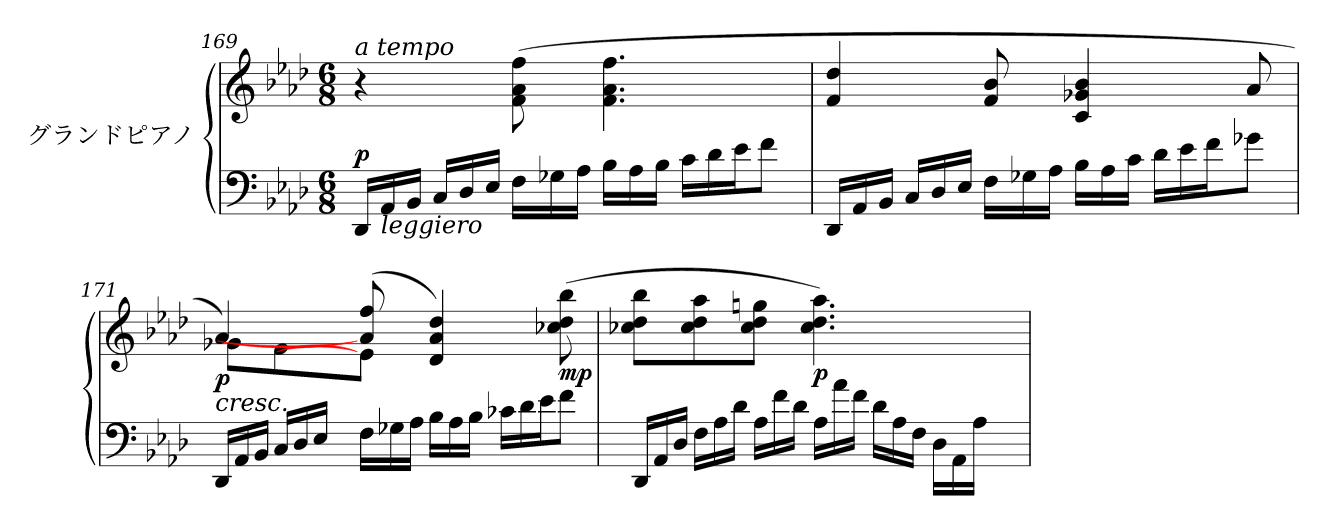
**kern	**kern	**dynam
*part1	*part1	*part1
*staff2	*staff1	*staff1/2
*I"グランドピアノ	*	*
!!LO:LB:g=z
*clefF4	*clefG2	*
*k[b-e-a-d-]	*k[b-e-a-d-]	*
*M6/8	*M6/8	*
*MM69	*MM69	*
*Xtuplet	*	*
=169	=169	=169
!	!LO:TX:a:i:t=a tempo	!
!	!	!LO:DY:a=2
24DD-/LL	4r	p
!LO:TX:b:i:t=leggiero	!	!
24AA-/	.	.
24BB-/JJ	.	.
24C/LL	.	.
24D-/	.	.
24E-/JJ	.	.
24F\LL	(>8f\ 8a-\ 8ff\	.
24G-X\	.	.
24A-\JJ	.	.
24B-\LL	4.f\ 4.a-\ 4.ff\	.
24A-\	.	.
24B-\JJ	.	.
24c\LL	.	.
24d-\	.	.
24e-\J	.	.
8f\J	.	.
=170	=170	=170
24DD-/LL	4f/ 4dd-/	.
24AA-/	.	.
24BB-/JJ	.	.
24C/LL	.	.
24D-/	.	.
24E-/JJ	.	.
24F\LL	8f/ 8b-/	.
24G-X\	.	.
24A-\JJ	.	.
24B-\LL	4c/ 4g-X/ 4b-/	.
24A-\	.	.
24c\JJ	.	.
24d-\LL	.	.
24e-\	.	.
24f\J	.	.
8g-X\J	8a-/	.
=171	=171	=171
!	!	!LO:HP:b
*	*^	*
*	*	*^	*
!	!	!	!	!LO:DY:n=1:b
24DD-/LL	4a-/)	8g-X\L	8ryy	< p
24AA-/	.	.	.	.
24BB-/JJ	.	.	.	.
24C/LL	.	8f\	16.ryy	.
24D-/	.	.	.	.
24E-/JJ	.	.	.	.
.	.	.	[64e-!LLLLyy	.
.	.	.	[64a-!JJJJyy	.
24F\LL	(>8a-/] 8ff/	8e-:\J]	2ryy	.
24G-X\	.	.	.	.
24A-\JJ	.	.	.	.
*	*MM66	*	*	*
24B-\LL	4d-/ 4a-/ 4dd-/)	4.ryy	.	.
24A-\	.	.	.	.
24B-\JJ	.	.	.	.
*	*MM60	*	*	*
24c-X\LL	.	.	.	.
24d-\	.	.	.	.
24e-\J	.	.	.	.
!	!	!	!	!LO:DY:n=2:b
8f\J	(>8cc-X\ 8dd-\ 8bb-\	.	.	mp
*	*v	*v	*v	*
!!LO:PB:g=z
=172	=172	=172
*	*MM69	*
*	*^	*
1920ryy	8cc-X\ 8dd-\ 8bb-\L	4.ryy	.
24DD-/LL	.	.	.
24AA-/	.	.	.
24D-/JJ	.	.	.
.	8cc-\ 8dd-\ 8aa-\	.	.
24F\LL	.	.	.
24A-\	.	.	.
24d-\JJ	.	.	.
.	8cc-\ 8dd-\ 8ggn\J	.	.
24A-\LL	.	.	.
24f\	.	.	.
24d-\JJ	.	.	.
*	*MM66	*	*
!	!	!	!LO:DY:n=1:b
.	4.cc-\ 4.dd-\ 4.aa-\)	4ryy	[ p
24A-\LL	.	.	.
24a-\	.	.	.
24f\JJ	.	.	.
*	*MM63	*	*
24d-\LL	.	.	.
24A-\	.	.	.
24F\JJ	.	.	.
*	*	*Xtuplet	*
*	*MM60	*	*
.	.	12ryy	.
24D-\LL	.	.	.
24AA-\	.	.	.
*	*MM45	*	*
!	!	!LO:N:vis=32	!
.	.	640%9f!LLLyy	.
24A-\JJ	.	.	.
!	!	!LO:N:vis=32	!
.	.	640%9f!yy	.
!	!	!LO:N:vis=32	!
.	.	640%9cc-!JJJyy	.
.	1920ryy	.	.
*	*v	*v	*
=	=	=
*-	*-	*-
